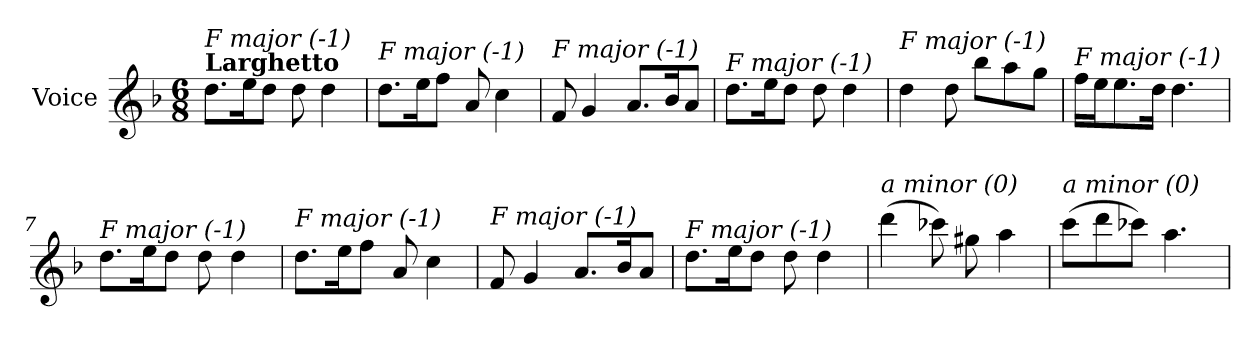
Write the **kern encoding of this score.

**kern
*part1
*staff1
*I"Voice
*clefG2
*k[b-]
*F:
*M6/8
=1
!LO:TX:a:B:t=Larghetto
!LO:TX:i:t=F major (-1)
8.dd\L
16ee\k
8dd\J
8dd\
4dd\
=2
!LO:TX:i:t=F major (-1)
8.dd\L
16ee\k
8ff\J
8a/
4cc\
=3
!LO:TX:i:t=F major (-1)
8f/
4g/
8.a/L
16b-/k
8a/J
=4
!LO:TX:i:t=F major (-1)
8.dd\L
16ee\k
8dd\J
8dd\
4dd\
!!LO:LB:g=z
=5
!LO:TX:i:t=F major (-1)
4dd\
8dd\
8bb-\L
8aa\
8gg\J
=6
!LO:TX:i:t=F major (-1)
16ff\LL
16ee\J
8.ee\
16dd\Jk
4.dd\
=7
!LO:TX:i:t=F major (-1)
8.dd\L
16ee\k
8dd\J
8dd\
4dd\
=8
!LO:TX:i:t=F major (-1)
8.dd\L
16ee\k
8ff\J
8a/
4cc\
!!LO:LB:g=z
=9
!LO:TX:i:t=F major (-1)
8f/
4g/
8.a/L
16b-/k
8a/J
=10
!LO:TX:i:t=F major (-1)
8.dd\L
16ee\k
8dd\J
8dd\
4dd\
=11
!LO:TX:i:t=a minor (0)
(>4ddd\
8ccc-Xi\)
8gg#X\
4aa\
=12
!LO:TX:i:t=a minor (0)
(>8ccc\L
8ddd\
8ccc-Xi\J)
4.aa\
=
*-
